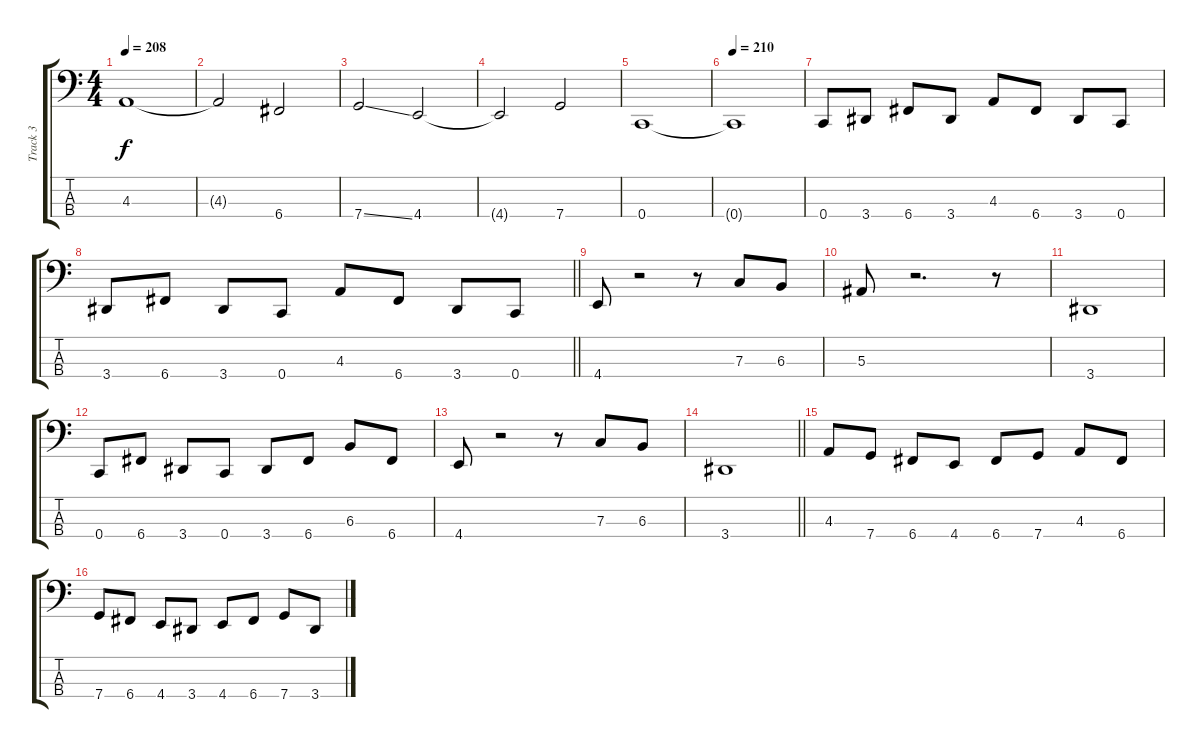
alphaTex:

\track ("Track 3" "Track 3") {instrument electricbassfinger}
\staff {score tabs}
\tuning (Eb2 Bb1 F1 C1) {hide}
\ts (4 4)
\tempo 208
\clef f4
\ks c
4.3.1{dy f} |
4.3{t}.2 6.4.2 |
7.4{ss}.2 4.4.2 |
4.4{t}.2 7.4.2 |
0.4.1 |
\tempo 210
0.4{t}.1 |
0.4.8 3.4.8 6.4.8 3.4.8 4.3.8 6.4.8 3.4.8 0.4.8 |
\barLineRight lightlight
3.4.8 6.4.8 3.4.8 0.4.8 4.3.8 6.4.8 3.4.8 0.4.8 |
4.4.8 r.2 r.8 7.3.8 6.3.8 |
5.3.8 r.2{d} r.8 |
3.4.1 |
0.4.8 6.4.8 3.4.8 0.4.8 3.4.8 6.4.8 6.3.8 6.4.8 |
4.4.8 r.2 r.8 7.3.8 6.3.8 |
\barLineRight lightlight
3.4.1 |
4.3.8 7.4.8 6.4.8 4.4.8 6.4.8 7.4.8 4.3.8 6.4.8 |
7.4.8 6.4.8 4.4.8 3.4.8 4.4.8 6.4.8 7.4.8 3.4.8
